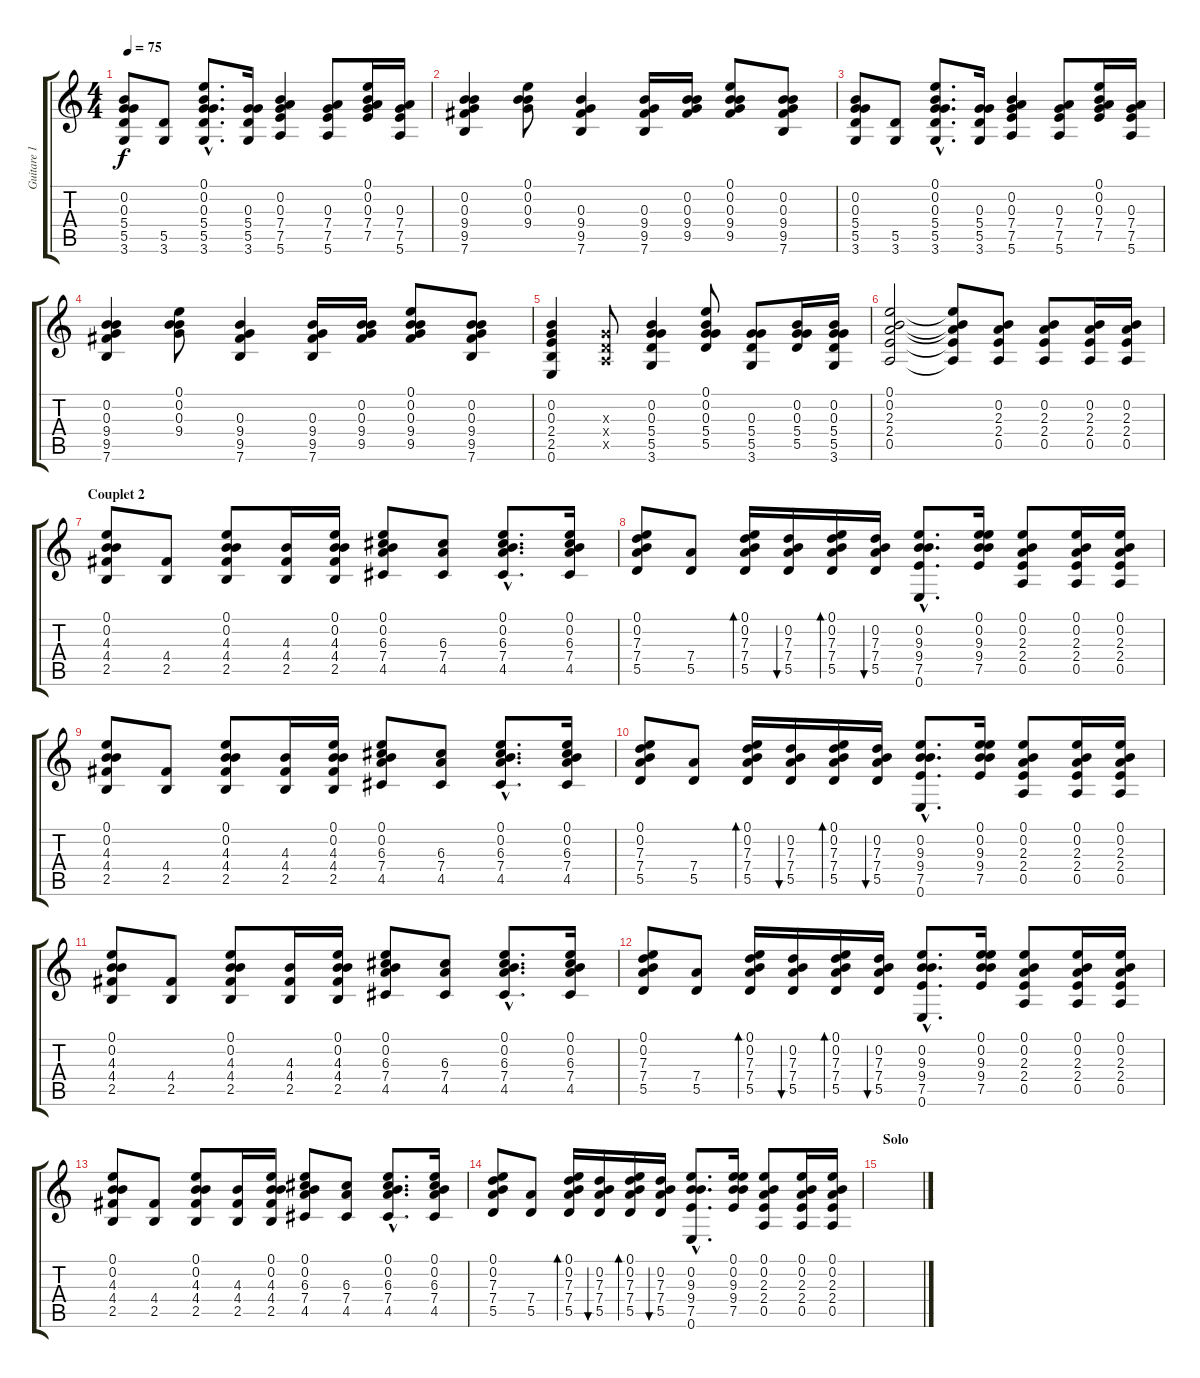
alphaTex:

\track ("Guitare 1" "Guitare 1") {instrument acousticguitarsteel}
\staff {score tabs}
\tuning (E4 B3 G3 D3 A2 E2) {hide}
\ts (4 4)
\tempo 75
\clef g2
\ks c
(0.2 0.3 5.4 5.5 3.6).8{dy f} (5.5 3.6).8 (0.1{hac} 0.2{hac} 0.3{hac} 5.4{hac} 5.5{hac} 3.6{hac}).8{d} (0.3 5.4 5.5 3.6).16 (0.2 0.3 7.4 7.5 5.6).4 (0.3 7.4 7.5 5.6).8 (0.1 0.2 0.3 7.4 7.5).16 (0.3 7.4 7.5 5.6).16 |
(0.2 0.3 9.4 9.5 7.6).4 (0.1 0.2 0.3 9.4).8 (0.3 9.4 9.5 7.6).4 (0.3 9.4 9.5 7.6).16 (0.2 0.3 9.4 9.5).16 (0.1 0.2 0.3 9.4 9.5).8 (0.2 0.3 9.4 9.5 7.6).8 |
(0.2 0.3 5.4 5.5 3.6).8 (5.5 3.6).8 (0.1{hac} 0.2{hac} 0.3{hac} 5.4{hac} 5.5{hac} 3.6{hac}).8{d} (0.3 5.4 5.5 3.6).16 (0.2 0.3 7.4 7.5 5.6).4 (0.3 7.4 7.5 5.6).8 (0.1 0.2 0.3 7.4 7.5).16 (0.3 7.4 7.5 5.6).16 |
(0.2 0.3 9.4 9.5 7.6).4 (0.1 0.2 0.3 9.4).8 (0.3 9.4 9.5 7.6).4 (0.3 9.4 9.5 7.6).16 (0.2 0.3 9.4 9.5).16 (0.1 0.2 0.3 9.4 9.5).8 (0.2 0.3 9.4 9.5 7.6).8 |
(0.2 0.3 2.4 2.5 0.6).4 (0.3{x} 0.4{x} 0.5{x}).8 (0.2 0.3 5.4 5.5 3.6).4 (0.1 0.2 0.3 5.4 5.5).8 (0.3 5.4 5.5 3.6).8 (0.2 0.3 5.4 5.5).16 (0.2 0.3 5.4 5.5 3.6).16 |
(0.1 0.2 2.3 2.4 0.5).2 (0.1{t} 0.2{t} 2.3{t} 2.4{t} 0.5{t}).8 (0.2 2.3 2.4 0.5).8 (0.2 2.3 2.4 0.5).8 (0.2 2.3 2.4 0.5).16 (0.2 2.3 2.4 0.5).16 |
\section ("" "Couplet 2")
(0.1 0.2 4.3 4.4 2.5).8 (4.4 2.5).8 (0.1 0.2 4.3 4.4 2.5).8 (4.3 4.4 2.5).16 (0.1 0.2 4.3 4.4 2.5).16 (0.1 0.2 6.3 7.4 4.5).8 (6.3 7.4 4.5).8 (0.1{hac} 0.2{hac} 6.3{hac} 7.4{hac} 4.5{hac}).8{d} (0.1 0.2 6.3 7.4 4.5).16 |
(0.1 0.2 7.3 7.4 5.5).8 (7.4 5.5).8 (0.1 0.2 7.3 7.4 5.5).16{bd 30} (0.2 7.3 7.4 5.5).16{bu 30} (0.1 0.2 7.3 7.4 5.5).16{bd 30} (0.2 7.3 7.4 5.5).16{bu 30} (0.2{hac} 9.3{hac} 9.4{hac} 7.5{hac} 0.6{hac}).8{d} (0.1 0.2 9.3 9.4 7.5).16 (0.1 0.2 2.3 2.4 0.5).8 (0.1 0.2 2.3 2.4 0.5).16 (0.1 0.2 2.3 2.4 0.5).16 |
(0.1 0.2 4.3 4.4 2.5).8 (4.4 2.5).8 (0.1 0.2 4.3 4.4 2.5).8 (4.3 4.4 2.5).16 (0.1 0.2 4.3 4.4 2.5).16 (0.1 0.2 6.3 7.4 4.5).8 (6.3 7.4 4.5).8 (0.1{hac} 0.2{hac} 6.3{hac} 7.4{hac} 4.5{hac}).8{d} (0.1 0.2 6.3 7.4 4.5).16 |
(0.1 0.2 7.3 7.4 5.5).8 (7.4 5.5).8 (0.1 0.2 7.3 7.4 5.5).16{bd 30} (0.2 7.3 7.4 5.5).16{bu 30} (0.1 0.2 7.3 7.4 5.5).16{bd 30} (0.2 7.3 7.4 5.5).16{bu 30} (0.2{hac} 9.3{hac} 9.4{hac} 7.5{hac} 0.6{hac}).8{d} (0.1 0.2 9.3 9.4 7.5).16 (0.1 0.2 2.3 2.4 0.5).8 (0.1 0.2 2.3 2.4 0.5).16 (0.1 0.2 2.3 2.4 0.5).16 |
(0.1 0.2 4.3 4.4 2.5).8 (4.4 2.5).8 (0.1 0.2 4.3 4.4 2.5).8 (4.3 4.4 2.5).16 (0.1 0.2 4.3 4.4 2.5).16 (0.1 0.2 6.3 7.4 4.5).8 (6.3 7.4 4.5).8 (0.1{hac} 0.2{hac} 6.3{hac} 7.4{hac} 4.5{hac}).8{d} (0.1 0.2 6.3 7.4 4.5).16 |
(0.1 0.2 7.3 7.4 5.5).8 (7.4 5.5).8 (0.1 0.2 7.3 7.4 5.5).16{bd 30} (0.2 7.3 7.4 5.5).16{bu 30} (0.1 0.2 7.3 7.4 5.5).16{bd 30} (0.2 7.3 7.4 5.5).16{bu 30} (0.2{hac} 9.3{hac} 9.4{hac} 7.5{hac} 0.6{hac}).8{d} (0.1 0.2 9.3 9.4 7.5).16 (0.1 0.2 2.3 2.4 0.5).8 (0.1 0.2 2.3 2.4 0.5).16 (0.1 0.2 2.3 2.4 0.5).16 |
(0.1 0.2 4.3 4.4 2.5).8 (4.4 2.5).8 (0.1 0.2 4.3 4.4 2.5).8 (4.3 4.4 2.5).16 (0.1 0.2 4.3 4.4 2.5).16 (0.1 0.2 6.3 7.4 4.5).8 (6.3 7.4 4.5).8 (0.1{hac} 0.2{hac} 6.3{hac} 7.4{hac} 4.5{hac}).8{d} (0.1 0.2 6.3 7.4 4.5).16 |
(0.1 0.2 7.3 7.4 5.5).8 (7.4 5.5).8 (0.1 0.2 7.3 7.4 5.5).16{bd 30} (0.2 7.3 7.4 5.5).16{bu 30} (0.1 0.2 7.3 7.4 5.5).16{bd 30} (0.2 7.3 7.4 5.5).16{bu 30} (0.2{hac} 9.3{hac} 9.4{hac} 7.5{hac} 0.6{hac}).8{d} (0.1 0.2 9.3 9.4 7.5).16 (0.1 0.2 2.3 2.4 0.5).8 (0.1 0.2 2.3 2.4 0.5).16 (0.1 0.2 2.3 2.4 0.5).16 |
\section ("" "Solo")
